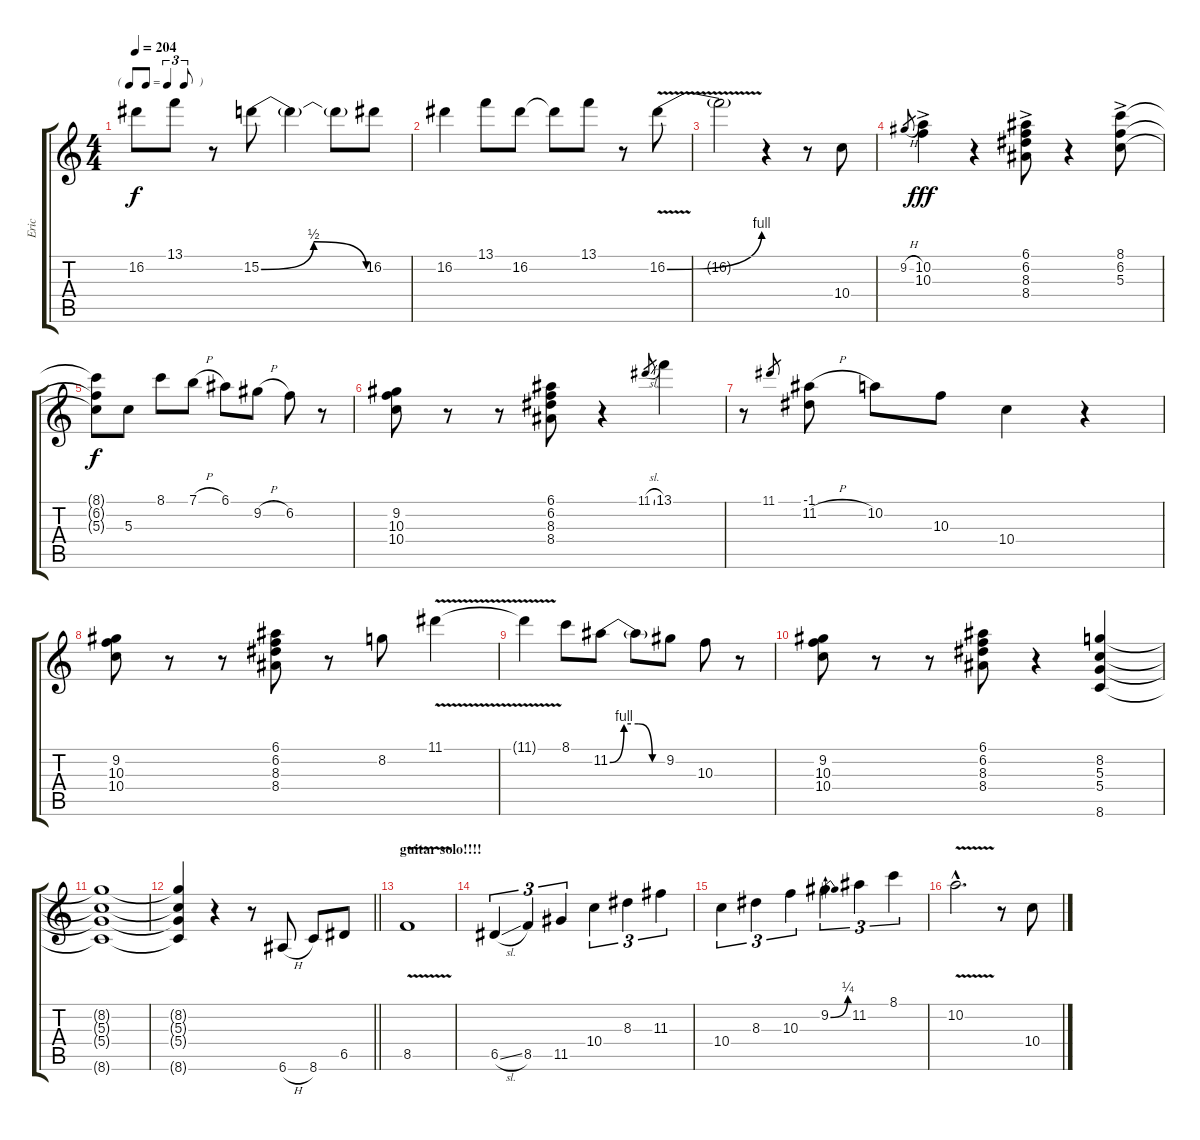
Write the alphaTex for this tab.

\track ("Eric" "Eric") {instrument overdrivenguitar}
\staff {score tabs}
\tuning (E4 B3 G3 D3 A2 E2) {hide}
\ts (4 4)
\tf triplet8th
\tempo 204
\clef g2
\ks c
16.2{t}.8{dy f} 13.1.8 r.8 15.2{be (bendrelease 0 0 30 2 30 2 60 0)}.8 15.2{t}.4 15.2{t}.8 16.2.8 |
16.2.4 13.1.8 16.2.8 16.2{t}.8 13.1.8 r.8 16.2{be (bend 0 0 60 4) v}.8 |
16.2{t}.2 r.4 r.8 10.4.8 |
9.2{h}.8{gr} (10.2{ac} 10.3{ac}).4{dy fff} r.4 (6.1{ac} 6.2{ac} 8.3{ac} 8.4{ac}).8 r.4 (8.1{ac} 6.2{ac} 5.3{ac}).8 |
(8.1{t} 6.2{t} 5.3{t}).8{dy f} 5.3.8 8.1.8 7.1{h}.8 6.1.8 9.2{h}.8 6.2.8 r.8 |
(9.2 10.3 10.4).8 r.8 r.8 (6.1 6.2 8.3 8.4).8 r.4 11.1{sl}.8{gr} 13.1.4 |
r.8 11.1.8{gr} (-1.1 11.2{h}).8 10.2.8 10.3.8 10.4.4 r.4 |
(9.2 10.3 10.4).8 r.8 r.8 (6.1 6.2 8.3 8.4).8 r.8 8.2.8 11.1{v}.4 |
11.1{t}.4 8.1.8 11.2{be (custom 0 0 15 4 30 4 45 0 60 0)}.8 11.2{t}.8 9.2.8 10.3.8 r.8 |
(9.2 10.3 10.4).8 r.8 r.8 (6.1 6.2 8.3 8.4).8 r.4 (8.2 5.3 5.4 8.6).4 |
(8.2{t} 5.3{t} 5.4{t} 8.6{t}).1 |
\barLineRight lightlight
(8.2{t} 5.3{t} 5.4{t} 8.6{t}).4 r.4 r.8 6.6{h}.8 8.6.8 6.5.8 |
\section ("" "guitar solo!!!!")
8.5{v}.1 |
6.5{sl}.4{tu (3 2)} 8.5.4{tu (3 2)} 11.5.4{tu (3 2)} 10.4.4{tu (3 2)} 8.3.4{tu (3 2)} 11.3.4{tu (3 2)} |
10.4.4{tu (3 2)} 8.3.4{tu (3 2)} 10.3.4{tu (3 2)} 9.2{be (bend 0 0 60 1)}.4{tu (3 2)} 11.2.4{tu (3 2)} 8.1.4{tu (3 2)} |
10.2{v hac}.2{d} r.8 10.4.8
